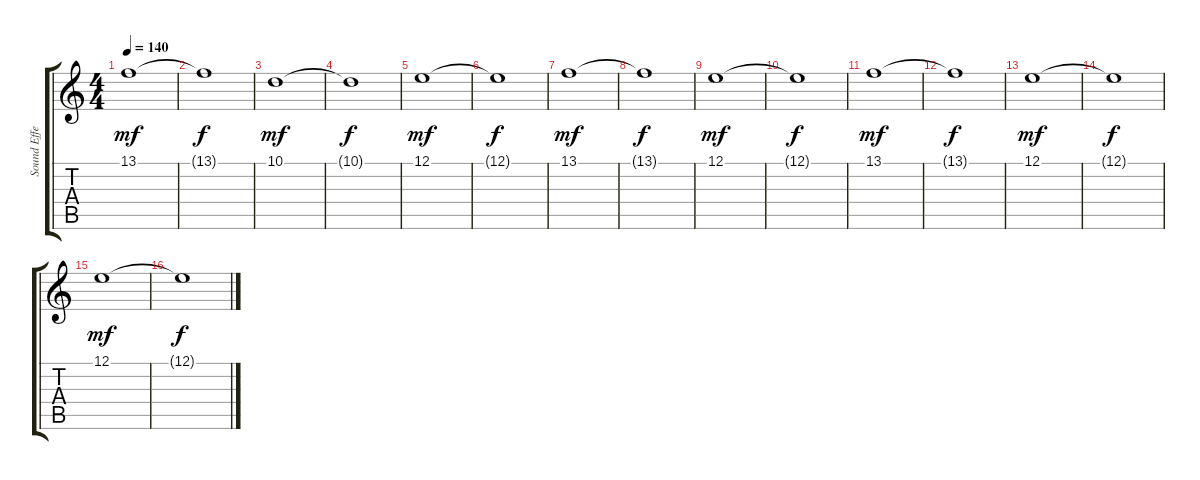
\track ("Sound Effect(Rain)    & Chorus 2    " "Sound Effe") {instrument seashore}
\staff {score tabs}
\tuning (E4 B3 G3 D3 A2 E2) {hide}
\ts (4 4)
\tempo 140
\clef g2
\ks c
13.1.1{dy mf} |
13.1{t}.1{dy f} |
10.1.1{dy mf} |
10.1{t}.1{dy f} |
12.1.1{dy mf} |
12.1{t}.1{dy f} |
13.1.1{dy mf} |
13.1{t}.1{dy f} |
12.1.1{dy mf} |
12.1{t}.1{dy f} |
13.1.1{dy mf} |
13.1{t}.1{dy f} |
12.1.1{dy mf} |
12.1{t}.1{dy f} |
12.1.1{dy mf} |
12.1{t}.1{dy f}
